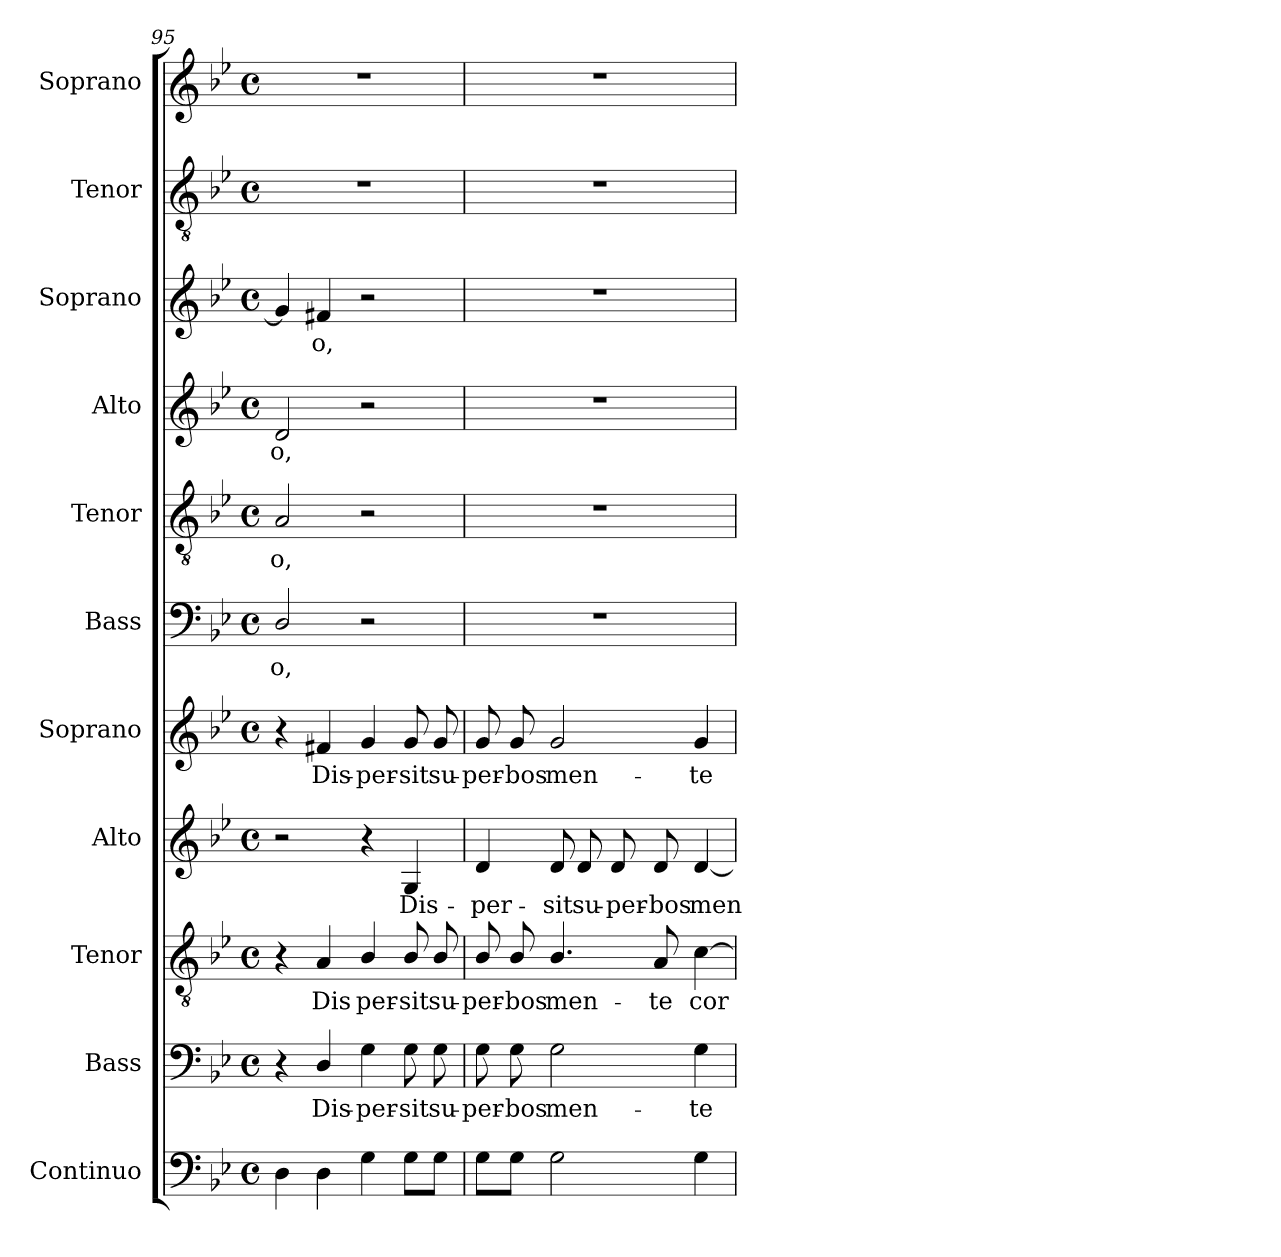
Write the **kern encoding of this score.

**kern	**kern	**text	**kern	**text	**kern	**text	**kern	**text	**kern	**text	**kern	**text	**kern	**text	**kern	**text	**kern	**kern
*part11	*part10	*part10	*part9	*part9	*part8	*part8	*part7	*part7	*part6	*part6	*part5	*part5	*part4	*part4	*part3	*part3	*part2	*part1
*staff11	*staff10	*staff10	*staff9	*staff9	*staff8	*staff8	*staff7	*staff7	*staff6	*staff6	*staff5	*staff5	*staff4	*staff4	*staff3	*staff3	*staff2	*staff1
*I"Continuo	*I"Bass	*	*I"Tenor	*	*I"Alto	*	*I"Soprano	*	*I"Bass	*	*I"Tenor	*	*I"Alto	*	*I"Soprano	*	*I"Tenor	*I"Soprano
*I'Cont.	*I'B.	*	*I'T.	*	*I'A.	*	*I'S.	*	*I'B.	*	*I'T.	*	*I'A.	*	*I'S.	*	*I'T.	*I'S.
*clefF4	*clefF4	*	*clefGv2	*	*clefG2	*	*clefG2	*	*clefF4	*	*clefGv2	*	*clefG2	*	*clefG2	*	*clefGv2	*clefG2
*	*	*	*ITrd7c12	*	*	*	*	*	*	*	*ITrd7c12	*	*	*	*	*	*ITrd7c12	*
*k[b-e-]	*k[b-e-]	*	*k[b-e-]	*	*k[b-e-]	*	*k[b-e-]	*	*k[b-e-]	*	*k[b-e-]	*	*k[b-e-]	*	*k[b-e-]	*	*k[b-e-]	*k[b-e-]
*B-:	*B-:	*	*B-:	*	*B-:	*	*B-:	*	*B-:	*	*B-:	*	*B-:	*	*B-:	*	*B-:	*B-:
*M4/4	*M4/4	*	*M4/4	*	*M4/4	*	*M4/4	*	*M4/4	*	*M4/4	*	*M4/4	*	*M4/4	*	*M4/4	*M4/4
*met(c)	*met(c)	*	*met(c)	*	*met(c)	*	*met(c)	*	*met(c)	*	*met(c)	*	*met(c)	*	*met(c)	*	*met(c)	*met(c)
=95	=95	=95	=95	=95	=95	=95	=95	=95	=95	=95	=95	=95	=95	=95	=95	=95	=95	=95
!	!	!	!	!	!	!	!	!	!	!LO:LY:b:color=#000000	!	!	!	!	!	!	!	!
!	!	!	!	!	!	!	!	!	!	!	!	!LO:LY:b:color=#000000	!	!	!	!	!	!
!	!	!	!	!	!	!	!	!	!	!	!	!	!	!LO:LY:b:color=#000000	!	!	!	!
4Di\	4r	.	4r	.	2r	.	4r	.	2Di/	-o,	2AAi/	-o,	2di/	-o,	4gi/]	.	1r	1r
!	!	!LO:LY:b:color=#000000	!	!	!	!	!	!	!	!	!	!	!	!	!	!	!	!
!	!	!	!	!LO:LY:b:color=#000000	!	!	!	!	!	!	!	!	!	!	!	!	!	!
!	!	!	!	!	!	!	!	!LO:LY:b:color=#000000	!	!	!	!	!	!	!	!	!	!
!	!	!	!	!	!	!	!	!	!	!	!	!	!	!	!	!LO:LY:b:color=#000000	!	!
4Di\	4Di/	Dis-	4AAi/	Dis	.	.	4f#Xi/	Dis-	.	.	.	.	.	.	4f#Xi/	-o,	.	.
!	!	!LO:LY:b:color=#000000	!	!	!	!	!	!	!	!	!	!	!	!	!	!	!	!
!	!	!	!	!LO:LY:b:color=#000000	!	!	!	!	!	!	!	!	!	!	!	!	!	!
!	!	!	!	!	!	!	!	!LO:LY:b:color=#000000	!	!	!	!	!	!	!	!	!	!
4Gi\	4Gi\	-per-	4BB-i/	per-	4r	.	4gi/	-per-	2r	.	2r	.	2r	.	2r	.	.	.
!	!	!LO:LY:b:color=#000000	!	!	!	!	!	!	!	!	!	!	!	!	!	!	!	!
!	!	!	!	!LO:LY:b:color=#000000	!	!	!	!	!	!	!	!	!	!	!	!	!	!
!	!	!	!	!	!	!LO:LY:b:color=#000000	!	!	!	!	!	!	!	!	!	!	!	!
!	!	!	!	!	!	!	!	!LO:LY:b:color=#000000	!	!	!	!	!	!	!	!	!	!
8Gi\L	8Gi\	-sit	8BB-i/	-sit	4Gi/	Dis-	8gi/	-sit	.	.	.	.	.	.	.	.	.	.
!	!	!LO:LY:b:color=#000000	!	!	!	!	!	!	!	!	!	!	!	!	!	!	!	!
!	!	!	!	!LO:LY:b:color=#000000	!	!	!	!	!	!	!	!	!	!	!	!	!	!
!	!	!	!	!	!	!	!	!LO:LY:b:color=#000000	!	!	!	!	!	!	!	!	!	!
8Gi\J	8Gi\	su-	8BB-i/	su-	.	.	8gi/	su-	.	.	.	.	.	.	.	.	.	.
=96	=96	=96	=96	=96	=96	=96	=96	=96	=96	=96	=96	=96	=96	=96	=96	=96	=96	=96
!	!	!LO:LY:b:color=#000000	!	!	!	!	!	!	!	!	!	!	!	!	!	!	!	!
!	!	!	!	!LO:LY:b:color=#000000	!	!	!	!	!	!	!	!	!	!	!	!	!	!
!	!	!	!	!	!	!LO:LY:b:color=#000000	!	!	!	!	!	!	!	!	!	!	!	!
!	!	!	!	!	!	!	!	!LO:LY:b:color=#000000	!	!	!	!	!	!	!	!	!	!
8Gi\L	8Gi\	-per-	8BB-i/	-per-	4di/	-per-	8gi/	-per-	1r	.	1r	.	1r	.	1r	.	1r	1r
!	!	!LO:LY:b:color=#000000	!	!	!	!	!	!	!	!	!	!	!	!	!	!	!	!
!	!	!	!	!LO:LY:b:color=#000000	!	!	!	!	!	!	!	!	!	!	!	!	!	!
!	!	!	!	!	!	!	!	!LO:LY:b:color=#000000	!	!	!	!	!	!	!	!	!	!
8Gi\J	8Gi\	-bos	8BB-i/	-bos	.	.	8gi/	-bos	.	.	.	.	.	.	.	.	.	.
!	!	!LO:LY:b:color=#000000	!	!	!	!	!	!	!	!	!	!	!	!	!	!	!	!
!	!	!	!	!LO:LY:b:color=#000000	!	!	!	!	!	!	!	!	!	!	!	!	!	!
!	!	!	!	!	!	!LO:LY:b:color=#000000	!	!	!	!	!	!	!	!	!	!	!	!
!	!	!	!	!	!	!	!	!LO:LY:b:color=#000000	!	!	!	!	!	!	!	!	!	!
2Gi\	2Gi\	men-	4.BB-i/	men-	8di/	-sit	2gi/	men-	.	.	.	.	.	.	.	.	.	.
!	!	!	!	!	!	!LO:LY:b:color=#000000	!	!	!	!	!	!	!	!	!	!	!	!
.	.	.	.	.	8di/	su-	.	.	.	.	.	.	.	.	.	.	.	.
!	!	!	!	!	!	!LO:LY:b:color=#000000	!	!	!	!	!	!	!	!	!	!	!	!
.	.	.	.	.	8di/	-per-	.	.	.	.	.	.	.	.	.	.	.	.
!	!	!	!	!LO:LY:b:color=#000000	!	!	!	!	!	!	!	!	!	!	!	!	!	!
!	!	!	!	!	!	!LO:LY:b:color=#000000	!	!	!	!	!	!	!	!	!	!	!	!
.	.	.	8AAi/	-te	8di/	-bos	.	.	.	.	.	.	.	.	.	.	.	.
!	!	!LO:LY:b:color=#000000	!	!	!	!	!	!	!	!	!	!	!	!	!	!	!	!
!	!	!	!	!LO:LY:b:color=#000000	!	!	!	!	!	!	!	!	!	!	!	!	!	!
!	!	!	!	!	!	!LO:LY:b:color=#000000	!	!	!	!	!	!	!	!	!	!	!	!
!	!	!	!	!	!	!	!	!LO:LY:b:color=#000000	!	!	!	!	!	!	!	!	!	!
4Gi\	4Gi\	-te	[>4Ci\	cor-	[<4di/	men-	4gi/	-te	.	.	.	.	.	.	.	.	.	.
=	=	=	=	=	=	=	=	=	=	=	=	=	=	=	=	=	=	=
*-	*-	*-	*-	*-	*-	*-	*-	*-	*-	*-	*-	*-	*-	*-	*-	*-	*-	*-
